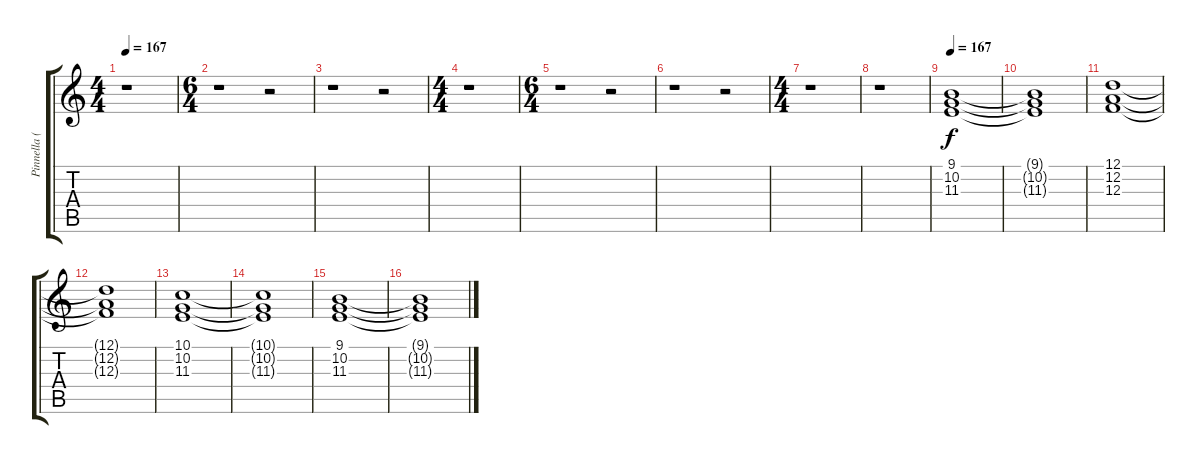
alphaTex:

\track ("Pinnella (strings)" "Pinnella (") {instrument synthstrings1}
\staff {score tabs}
\tuning (D4 A3 F3 C3 G2 D2) {hide}
\ts (4 4)
\tempo 167
\clef g2
\ks c
r.1{dy f} |
\ts (6 4)
r.1 r.2 |
r.1 r.2 |
\ts (4 4)
r.1 |
\ts (6 4)
r.1 r.2 |
r.1 r.2 |
\ts (4 4)
r.1 |
r.1 |
\tempo 167
(9.1 10.2 11.3).1{volume 9} |
(9.1{t} 10.2{t} 11.3{t}).1 |
(12.1 12.2 12.3).1 |
(12.1{t} 12.2{t} 12.3{t}).1 |
(10.1 10.2 11.3).1 |
(10.1{t} 10.2{t} 11.3{t}).1 |
(9.1 10.2 11.3).1 |
(9.1{t} 10.2{t} 11.3{t}).1
